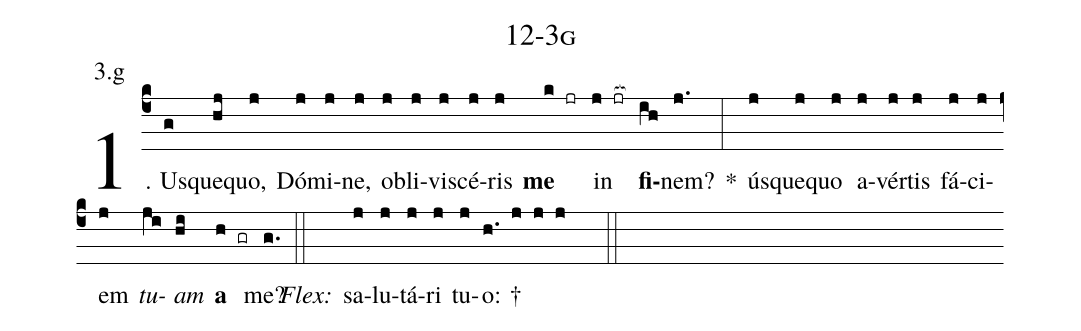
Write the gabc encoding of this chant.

name: 12-3g;
annotation: 3.g;
%%
(c4)1. Us(g)que(hj)quo,(j) Dó(j)mi(j)ne,(j) ob(j)li(j)vi(j)scé(j)ris(j) <b>me</b>(k jr) in(j jr[ocb:1{]) <b>fi</b>(ih[ocb:0}])nem?(j.) *(:) ús(j)que(j)quo(j) a(j)vér(j)tis(j) fá(j)ci(j)em(j) <i>tu</i>(ji)<i>am</i>(hi) <b>a</b>(h gr) me?(g.) (::)
<i>Flex:</i>()  sa(j)lu(j)tá(j)ri(j) tu(j)o: †(h. j j j  ::)
